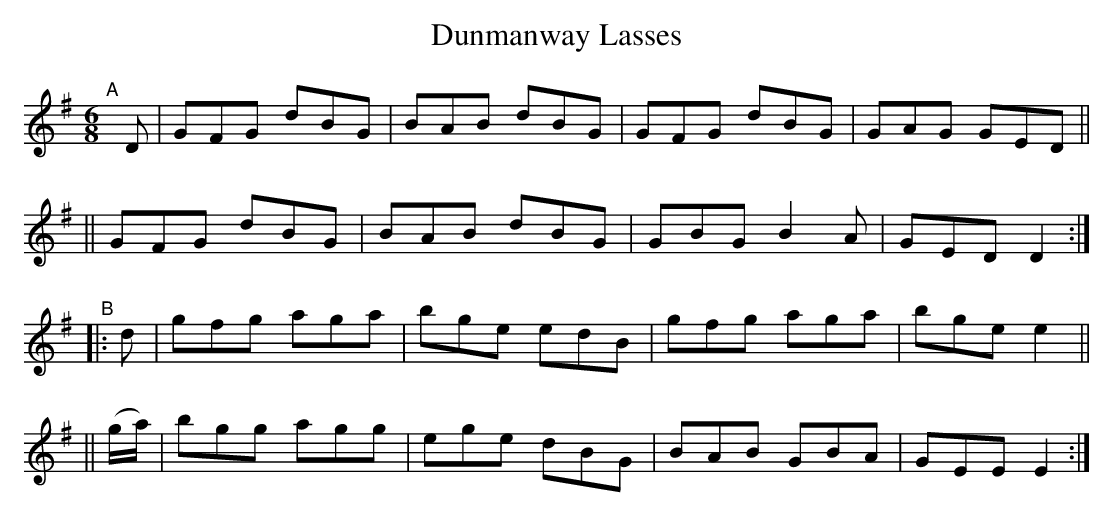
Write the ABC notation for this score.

X:1
T: Dunmanway Lasses
M: 6/8
L: 1/8
K: Em
"^A"[|] D \
|  GFG dBG | BAB dBG | GFG dBG | GAG GED ||
|| GFG dBG | BAB dBG | GBG B2A | GED D2 :|
"^B"\
|:  d     | gfg aga | bge edB | gfg aga | bge e2 ||
|| (g/a/) | bgg agg | ege dBG | BAB GBA | GEE E2 :|
